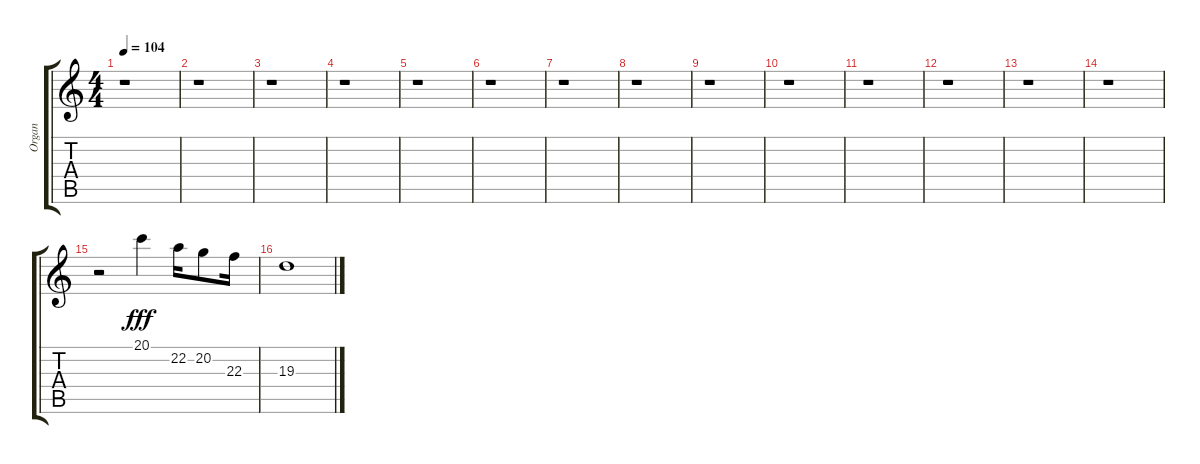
\track ("Organ " "Organ ") {instrument rockorgan}
\staff {score tabs}
\tuning (E4 B3 G3 D3 A2 E2) {hide}
\ts (4 4)
\tempo 104
\clef g2
\ks c
r.1{dy fff} |
r.1 |
r.1 |
r.1 |
r.1 |
r.1 |
r.1 |
r.1 |
r.1 |
r.1 |
r.1 |
r.1 |
r.1 |
r.1 |
r.2 20.1.4 22.2.16 20.2.8 22.3.16 |
19.3.1
